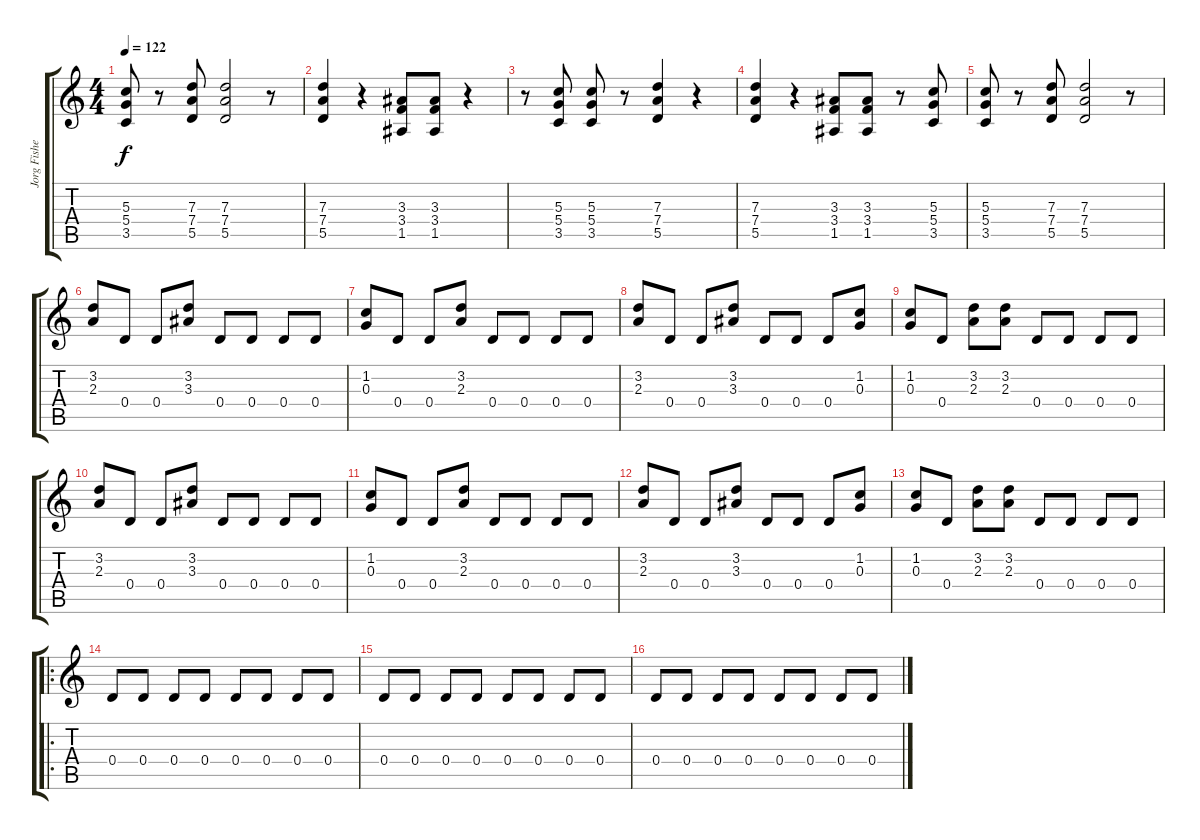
\track ("Jorg Fisher" "Jorg Fishe") {instrument distortionguitar}
\staff {score tabs}
\tuning (E4 B3 G3 D3 A2 E2) {hide}
\ts (4 4)
\tempo 122
\clef g2
\ks c
(5.3 5.4 3.5).8{dy f} r.8 (7.3 7.4 5.5).8 (7.3 7.4 5.5).2 r.8 |
(7.3 7.4 5.5).4 r.4 (3.3 3.4 1.5).8 (3.3 3.4 1.5).8 r.4 |
r.8 (5.3 5.4 3.5).8 (5.3 5.4 3.5).8 r.8 (7.3 7.4 5.5).4 r.4 |
(7.3 7.4 5.5).4 r.4 (3.3 3.4 1.5).8 (3.3 3.4 1.5).8 r.8 (5.3 5.4 3.5).8 |
(5.3 5.4 3.5).8 r.8 (7.3 7.4 5.5).8 (7.3 7.4 5.5).2 r.8 |
(3.2 2.3).8 0.4.8 0.4.8 (3.2 3.3).8 0.4.8 0.4.8 0.4.8 0.4.8 |
(1.2 0.3).8 0.4.8 0.4.8 (3.2 2.3).8 0.4.8 0.4.8 0.4.8 0.4.8 |
(3.2 2.3).8 0.4.8 0.4.8 (3.2 3.3).8 0.4.8 0.4.8 0.4.8 (1.2 0.3).8 |
(1.2 0.3).8 0.4.8 (3.2 2.3).8 (3.2 2.3).8 0.4.8 0.4.8 0.4.8 0.4.8 |
(3.2 2.3).8 0.4.8 0.4.8 (3.2 3.3).8 0.4.8 0.4.8 0.4.8 0.4.8 |
(1.2 0.3).8 0.4.8 0.4.8 (3.2 2.3).8 0.4.8 0.4.8 0.4.8 0.4.8 |
(3.2 2.3).8 0.4.8 0.4.8 (3.2 3.3).8 0.4.8 0.4.8 0.4.8 (1.2 0.3).8 |
(1.2 0.3).8 0.4.8 (3.2 2.3).8 (3.2 2.3).8 0.4.8 0.4.8 0.4.8 0.4.8 |
\ro
0.4.8 0.4.8 0.4.8 0.4.8 0.4.8 0.4.8 0.4.8 0.4.8 |
0.4.8 0.4.8 0.4.8 0.4.8 0.4.8 0.4.8 0.4.8 0.4.8 |
0.4.8 0.4.8 0.4.8 0.4.8 0.4.8 0.4.8 0.4.8 0.4.8
